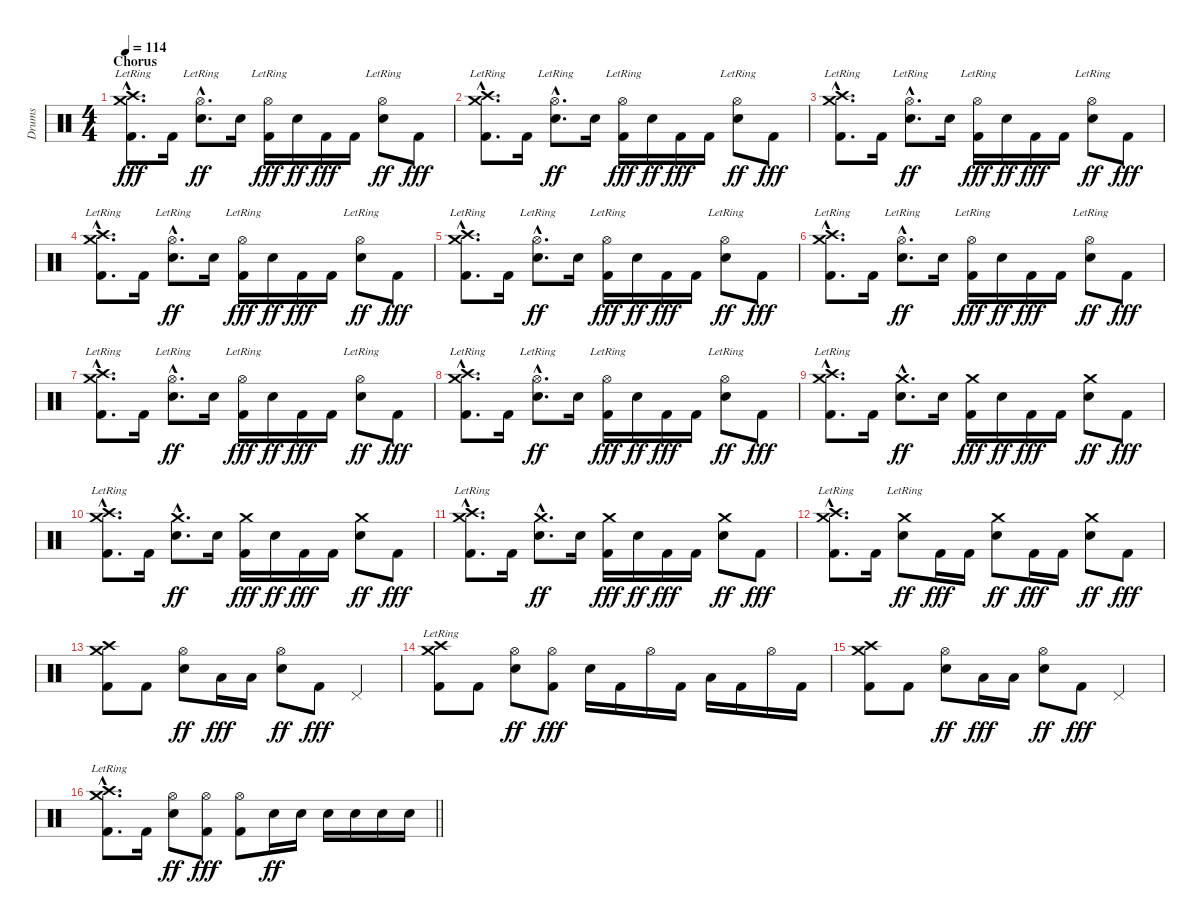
\track ("Drums" "Drums") {instrument percussion}
\staff {score}
\articulation defaults
\ts (4 4)
\section ("" "Chorus")
\tempo 114
\clef neutral
\ks c
("Crash medium (hit)"{hac lr} "Crash high (hit)"{hac lr} "Kick (hit) 2"{hac}).8{d dy fff} "Kick (hit) 2".16 ("Hi-Hat (open)"{hac lr} "Electric Snare (hit)"{hac}).8{d dy ff} "Electric Snare (hit)".16 ("Hi-Hat (open)"{lr} "Kick (hit) 2").16{dy fff} "Electric Snare (hit)".16{dy ff} "Kick (hit) 2".16{dy fff} "Kick (hit) 2".16 ("Hi-Hat (open)"{lr} "Electric Snare (hit)").8{dy ff} "Kick (hit) 2".8{dy fff} |
("Crash medium (hit)"{hac lr} "Crash high (hit)"{hac lr} "Kick (hit) 2"{hac}).8{d} "Kick (hit) 2".16 ("Hi-Hat (open)"{hac lr} "Electric Snare (hit)"{hac}).8{d dy ff} "Electric Snare (hit)".16 ("Hi-Hat (open)"{lr} "Kick (hit) 2").16{dy fff} "Electric Snare (hit)".16{dy ff} "Kick (hit) 2".16{dy fff} "Kick (hit) 2".16 ("Hi-Hat (open)"{lr} "Electric Snare (hit)").8{dy ff} "Kick (hit) 2".8{dy fff} |
("Crash medium (hit)"{hac lr} "Crash high (hit)"{hac lr} "Kick (hit) 2"{hac}).8{d} "Kick (hit) 2".16 ("Hi-Hat (open)"{hac lr} "Electric Snare (hit)"{hac}).8{d dy ff} "Electric Snare (hit)".16 ("Hi-Hat (open)"{lr} "Kick (hit) 2").16{dy fff} "Electric Snare (hit)".16{dy ff} "Kick (hit) 2".16{dy fff} "Kick (hit) 2".16 ("Hi-Hat (open)"{lr} "Electric Snare (hit)").8{dy ff} "Kick (hit) 2".8{dy fff} |
("Crash medium (hit)"{hac lr} "Crash high (hit)"{hac lr} "Kick (hit) 2"{hac}).8{d} "Kick (hit) 2".16 ("Hi-Hat (open)"{hac lr} "Electric Snare (hit)"{hac}).8{d dy ff} "Electric Snare (hit)".16 ("Hi-Hat (open)"{lr} "Kick (hit) 2").16{dy fff} "Electric Snare (hit)".16{dy ff} "Kick (hit) 2".16{dy fff} "Kick (hit) 2".16 ("Hi-Hat (open)"{lr} "Electric Snare (hit)").8{dy ff} "Kick (hit) 2".8{dy fff} |
("Crash medium (hit)"{hac lr} "Crash high (hit)"{hac lr} "Kick (hit) 2"{hac}).8{d} "Kick (hit) 2".16 ("Hi-Hat (open)"{hac lr} "Electric Snare (hit)"{hac}).8{d dy ff} "Electric Snare (hit)".16 ("Hi-Hat (open)"{lr} "Kick (hit) 2").16{dy fff} "Electric Snare (hit)".16{dy ff} "Kick (hit) 2".16{dy fff} "Kick (hit) 2".16 ("Hi-Hat (open)"{lr} "Electric Snare (hit)").8{dy ff} "Kick (hit) 2".8{dy fff} |
("Crash medium (hit)"{hac lr} "Crash high (hit)"{hac lr} "Kick (hit) 2"{hac}).8{d} "Kick (hit) 2".16 ("Hi-Hat (open)"{hac lr} "Electric Snare (hit)"{hac}).8{d dy ff} "Electric Snare (hit)".16 ("Hi-Hat (open)"{lr} "Kick (hit) 2").16{dy fff} "Electric Snare (hit)".16{dy ff} "Kick (hit) 2".16{dy fff} "Kick (hit) 2".16 ("Hi-Hat (open)"{lr} "Electric Snare (hit)").8{dy ff} "Kick (hit) 2".8{dy fff} |
("Crash medium (hit)"{hac lr} "Crash high (hit)"{hac lr} "Kick (hit) 2"{hac}).8{d} "Kick (hit) 2".16 ("Hi-Hat (open)"{hac lr} "Electric Snare (hit)"{hac}).8{d dy ff} "Electric Snare (hit)".16 ("Hi-Hat (open)"{lr} "Kick (hit) 2").16{dy fff} "Electric Snare (hit)".16{dy ff} "Kick (hit) 2".16{dy fff} "Kick (hit) 2".16 ("Hi-Hat (open)"{lr} "Electric Snare (hit)").8{dy ff} "Kick (hit) 2".8{dy fff} |
("Crash medium (hit)"{hac lr} "Crash high (hit)"{hac lr} "Kick (hit) 2"{hac}).8{d} "Kick (hit) 2".16 ("Hi-Hat (open)"{hac lr} "Electric Snare (hit)"{hac}).8{d dy ff} "Electric Snare (hit)".16 ("Hi-Hat (open)"{lr} "Kick (hit) 2").16{dy fff} "Electric Snare (hit)".16{dy ff} "Kick (hit) 2".16{dy fff} "Kick (hit) 2".16 ("Hi-Hat (open)"{lr} "Electric Snare (hit)").8{dy ff} "Kick (hit) 2".8{dy fff} |
("Crash medium (hit)"{hac lr} "Crash high (hit)"{hac lr} "Kick (hit) 2"{hac}).8{d} "Kick (hit) 2".16 ("Crash medium (hit)"{hac} "Electric Snare (hit)"{hac}).8{d dy ff} "Electric Snare (hit)".16 ("Crash medium (hit)" "Kick (hit) 2").16{dy fff} "Electric Snare (hit)".16{dy ff} "Kick (hit) 2".16{dy fff} "Kick (hit) 2".16 ("Crash medium (hit)" "Electric Snare (hit)").8{dy ff} "Kick (hit) 2".8{dy fff} |
("Crash medium (hit)"{hac lr} "Crash high (hit)"{hac lr} "Kick (hit) 2"{hac}).8{d} "Kick (hit) 2".16 ("Crash medium (hit)"{hac} "Electric Snare (hit)"{hac}).8{d dy ff} "Electric Snare (hit)".16 ("Crash medium (hit)" "Kick (hit) 2").16{dy fff} "Electric Snare (hit)".16{dy ff} "Kick (hit) 2".16{dy fff} "Kick (hit) 2".16 ("Crash medium (hit)" "Electric Snare (hit)").8{dy ff} "Kick (hit) 2".8{dy fff} |
("Crash medium (hit)"{hac lr} "Crash high (hit)"{hac lr} "Kick (hit) 2"{hac}).8{d} "Kick (hit) 2".16 ("Crash medium (hit)"{hac} "Electric Snare (hit)"{hac}).8{d dy ff} "Electric Snare (hit)".16 ("Crash medium (hit)" "Kick (hit) 2").16{dy fff} "Electric Snare (hit)".16{dy ff} "Kick (hit) 2".16{dy fff} "Kick (hit) 2".16 ("Crash medium (hit)" "Electric Snare (hit)").8{dy ff} "Kick (hit) 2".8{dy fff} |
("Crash medium (hit)"{hac lr} "Crash high (hit)"{hac lr} "Kick (hit) 2"{hac}).8{d} "Kick (hit) 2".16 ("Crash medium (hit)"{lr} "Electric Snare (hit)").8{dy ff} "Kick (hit) 2".16{dy fff} "Kick (hit) 2".16 ("Crash medium (hit)" "Electric Snare (hit)").8{dy ff} "Kick (hit) 2".16{dy fff} "Kick (hit) 2".16 ("Crash medium (hit)" "Electric Snare (hit)").8{dy ff} "Kick (hit) 2".8{dy fff} |
("Crash medium (hit)" "Crash high (hit)" "Kick (hit) 2").8 "Kick (hit) 2".8 ("Hi-Hat (open)" "Electric Snare (hit)").8{dy ff} "Low Tom (hit)".16{dy fff} "Low Tom (hit)".16 ("Hi-Hat (open)" "Electric Snare (hit)").8{dy ff} "Kick (hit) 2".8{dy fff} "Pedal Hi-Hat (hit)".4 |
("Crash medium (hit)"{lr} "Crash high (hit)"{lr} "Kick (hit) 2").8 "Kick (hit) 2".8 ("Hi-Hat (open)" "Electric Snare (hit)").8{dy ff} ("Hi-Hat (open)" "Kick (hit) 2").8{dy fff} "Electric Snare (hit)".16 "Kick (hit) 2".16 "Hi-Hat (open)".16 "Kick (hit) 2".16 "Low Tom (hit)".16 "Kick (hit) 2".16 "Hi-Hat (open)".16 "Kick (hit) 2".16 |
("Crash medium (hit)" "Crash high (hit)" "Kick (hit) 2").8 "Kick (hit) 2".8 ("Hi-Hat (open)" "Electric Snare (hit)").8{dy ff} "Low Tom (hit)".16{dy fff} "Low Tom (hit)".16 ("Hi-Hat (open)" "Electric Snare (hit)").8{dy ff} "Kick (hit) 2".8{dy fff} "Pedal Hi-Hat (hit)".4 |
\barLineRight lightlight
("Crash medium (hit)"{hac lr} "Crash high (hit)"{hac lr} "Kick (hit) 2"{hac}).8{d} "Kick (hit) 2".16 ("Hi-Hat (open)" "Electric Snare (hit)").8{dy ff} ("Hi-Hat (open)" "Kick (hit) 2").8{dy fff} ("Hi-Hat (open)" "Kick (hit) 2").8 "Electric Snare (hit)".16{dy ff} "Electric Snare (hit)".16 "Electric Snare (hit)".16 "Electric Snare (hit)".16 "Electric Snare (hit)".16 "Electric Snare (hit)".16
